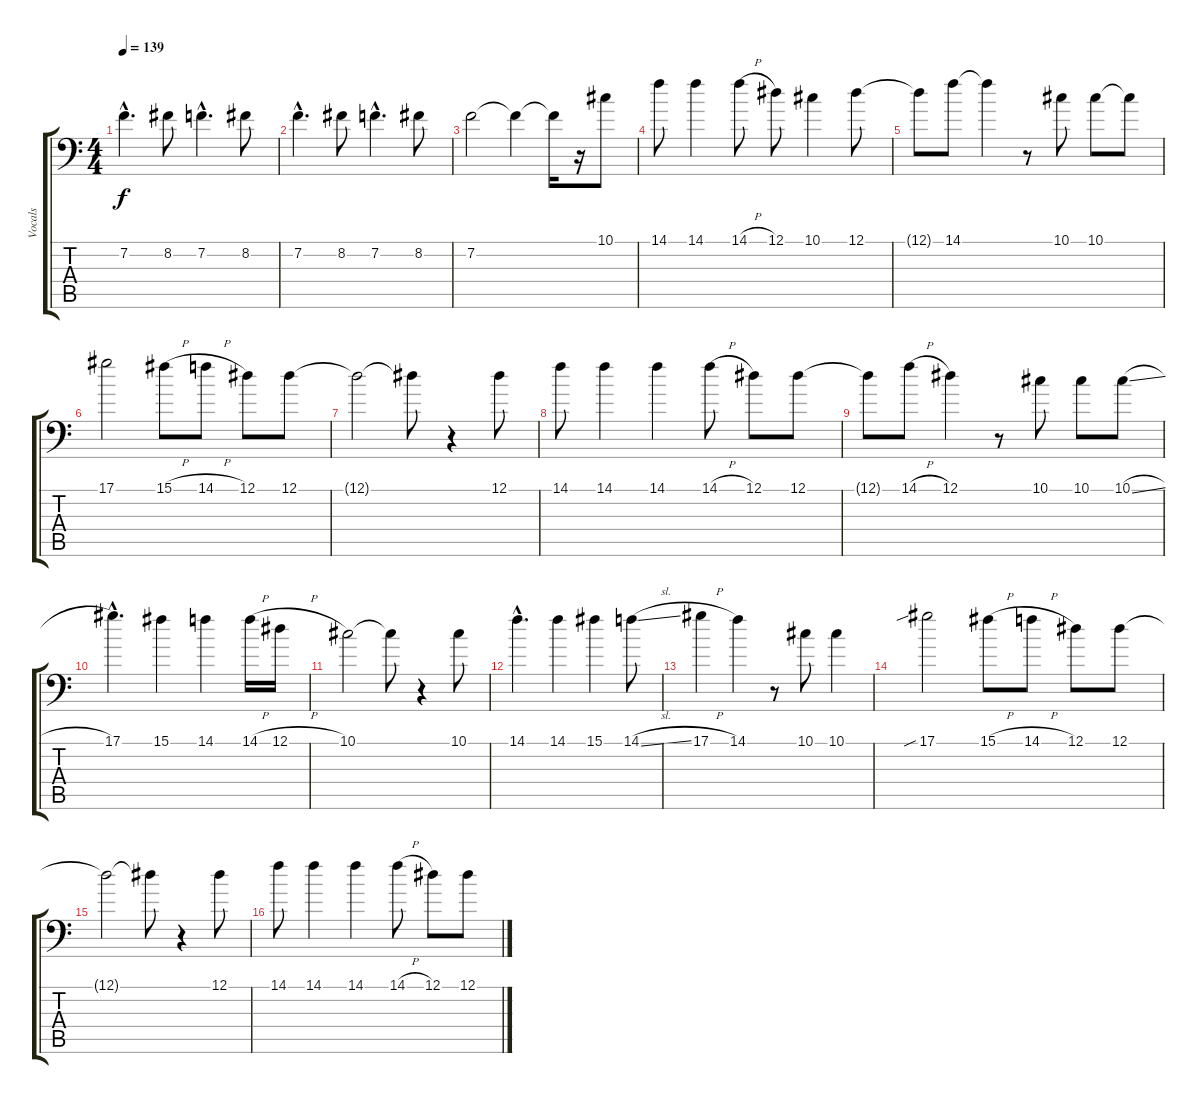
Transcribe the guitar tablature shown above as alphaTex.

\track ("Vocals" "Vocals") {instrument lead3calliope}
\staff {score tabs}
\tuning (Eb4 Bb3 Gb3 Db3 Ab2 Bb1) {hide}
\ts (4 4)
\tempo 139
\clef f4
\ks c
7.2{hac}.4{d dy f} 8.2.8 7.2{hac}.4{d} 8.2.8 |
7.2{hac}.4{d} 8.2.8 7.2{hac}.4{d} 8.2.8 |
7.2.2 7.2{t}.4 7.2{t}.16 r.16 10.1.8 |
14.1.8 14.1.4 14.1{h}.8 12.1.8 10.1.4 12.1.8 |
12.1{t}.8 14.1.8 14.1{t}.4 r.8 10.1.8 10.1.8 10.1{t}.8 |
17.1.2 15.1{h}.8 14.1{h}.8 12.1.8 12.1.8 |
12.1{t}.2 12.1{t}.8 r.4 12.1.8 |
14.1.8 14.1.4 14.1.4 14.1{h}.8 12.1.8 12.1.8 |
12.1{t}.8 14.1{h}.8 12.1.4 r.8 10.1.8 10.1.8 10.1{sl}.8 |
17.1{hac}.4{d} 15.1.4 14.1.4 14.1{h}.16 12.1{h}.16 |
10.1.2 10.1{t}.8 r.4 10.1.8 |
14.1{hac}.4{d} 14.1.4 15.1.4 14.1{sl}.8 |
17.1{h}.4 14.1.4 r.8 10.1.8 10.1.4 |
17.1{sib}.2 15.1{h}.8 14.1{h}.8 12.1.8 12.1.8 |
12.1{t}.2 12.1{t}.8 r.4 12.1.8 |
14.1.8 14.1.4 14.1.4 14.1{h}.8 12.1.8 12.1.8
